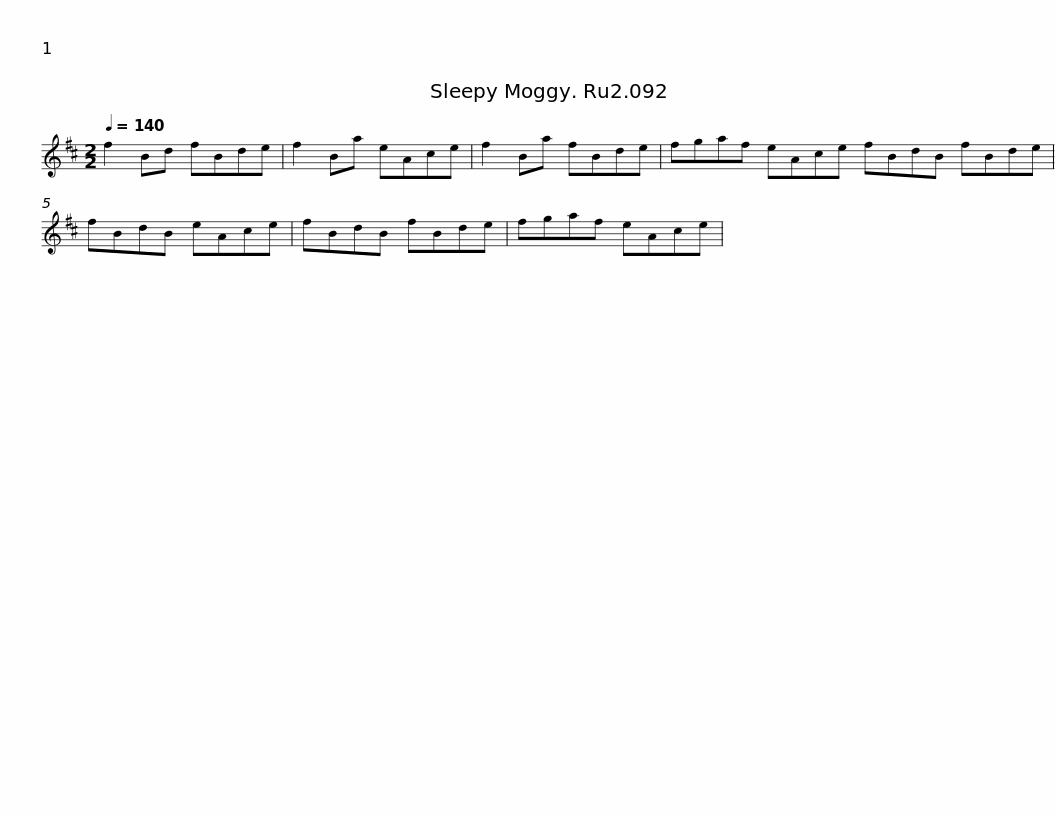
X:1
L:1/8
Q:1/4=140
M:2/2
I:linebreak $
K:D
V:1 treble
V:1
 f2 Bd fBde | f2 Ba eAce | f2 Ba fBde | fgaf eAce fBdB fBde |$ fBdB eAce | %5
 fBdB fBde | fgaf eAce | %7
